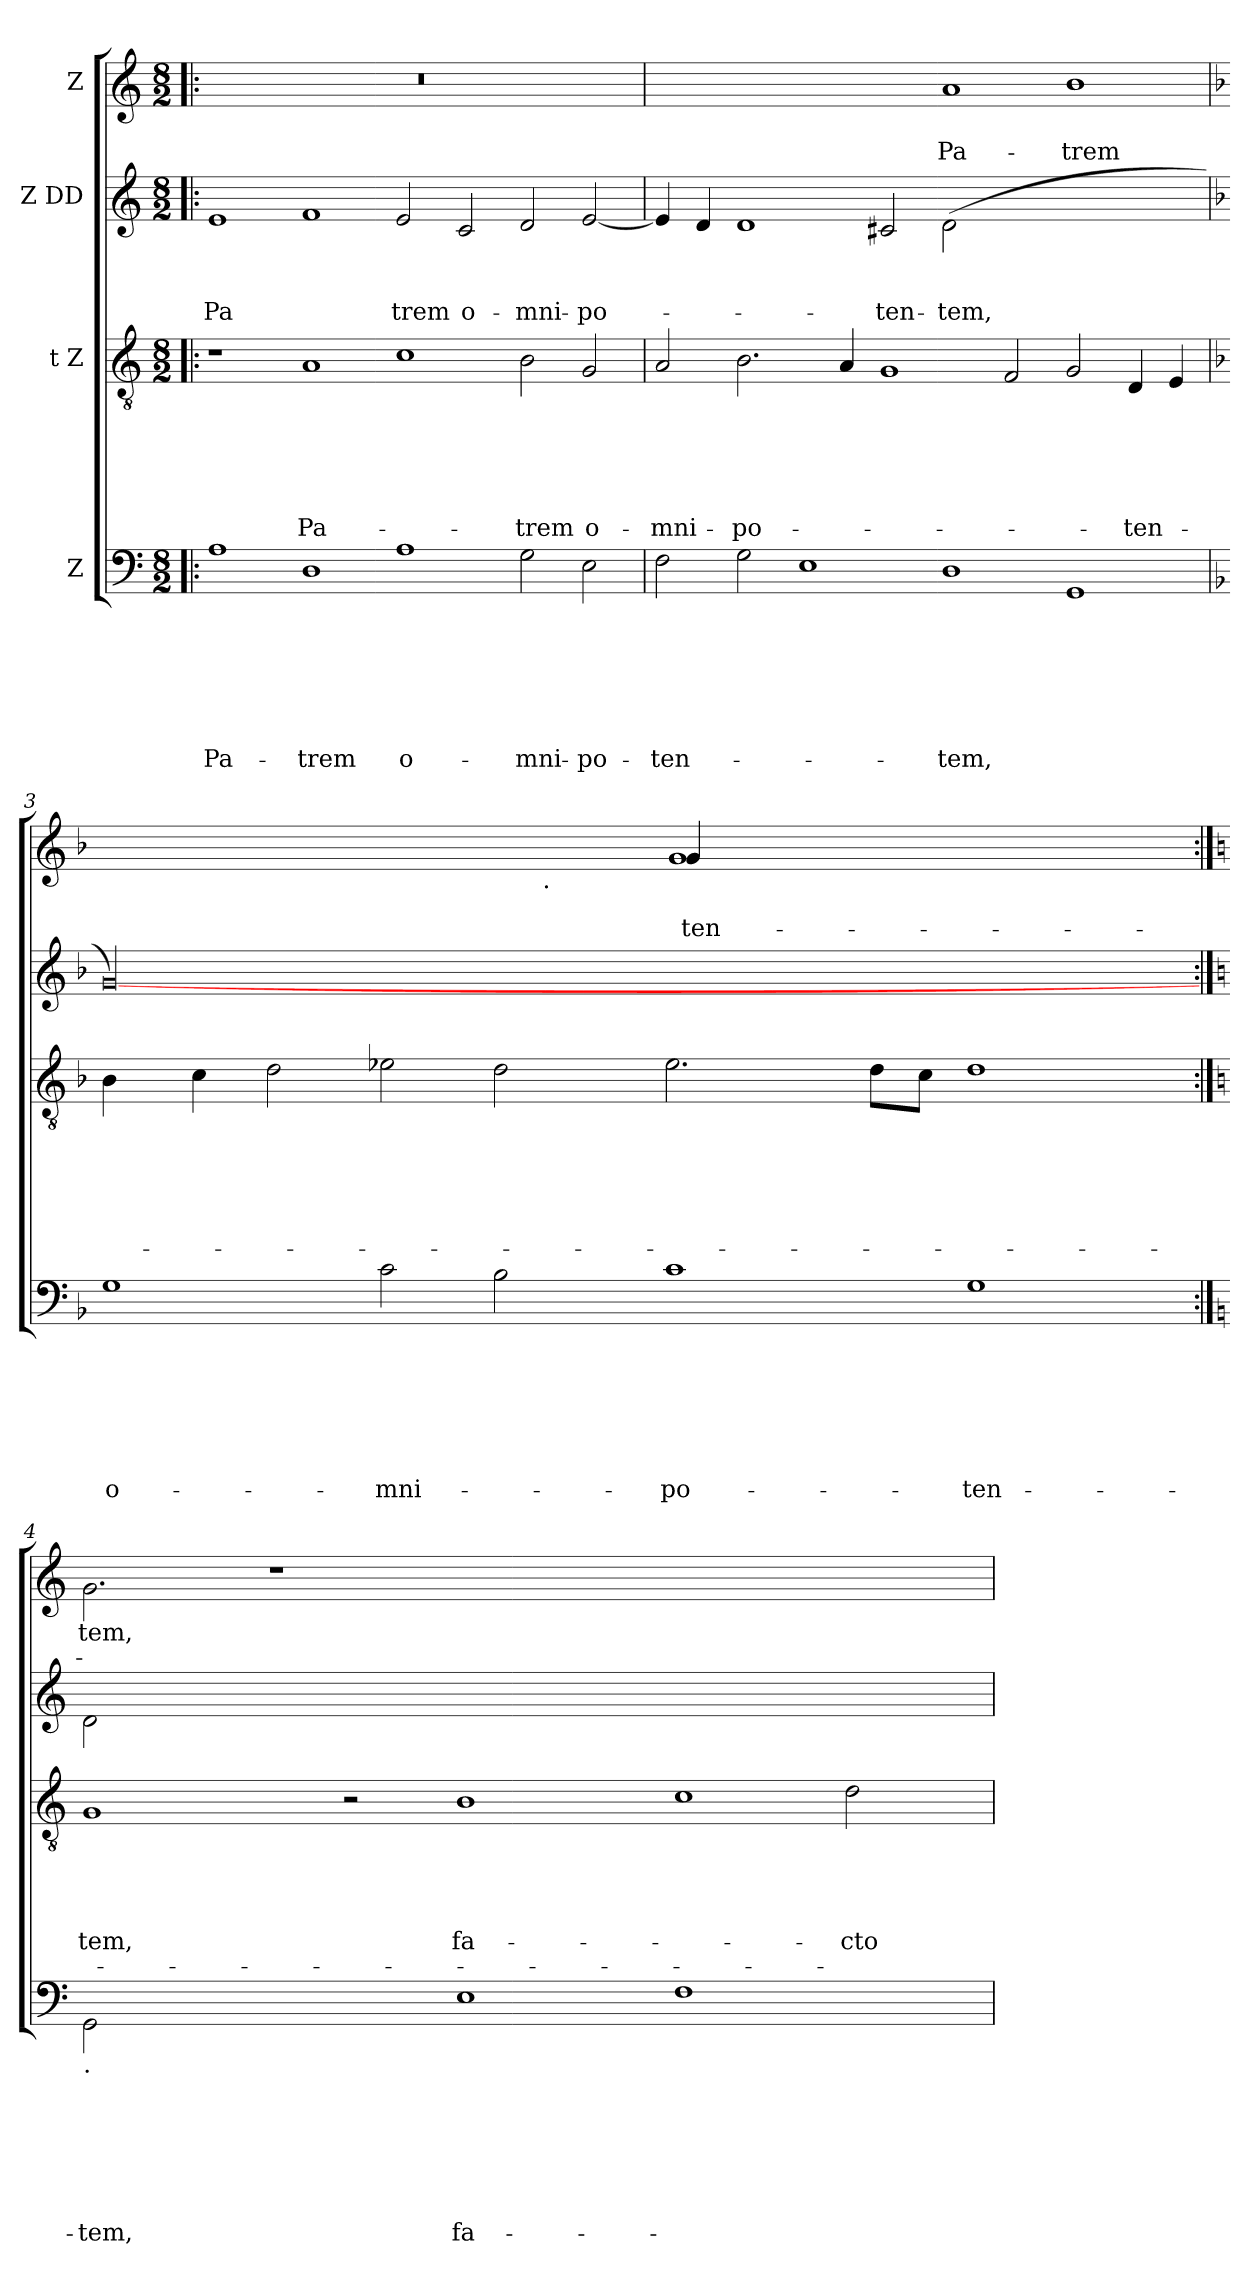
**kern	**text	**text	**text	**text	**text	**text	**text	**kern	**text	**text	**text	**text	**text	**text	**kern	**text	**text	**text	**kern	**text	**text
*part4	*part4	*part4	*part4	*part4	*part4	*part4	*part4	*part3	*part3	*part3	*part3	*part3	*part3	*part3	*part2	*part2	*part2	*part2	*part1	*part1	*part1
*staff4	*staff4	*staff4	*staff4	*staff4	*staff4	*staff4	*staff4	*staff3	*staff3	*staff3	*staff3	*staff3	*staff3	*staff3	*staff2	*staff2	*staff2	*staff2	*staff1	*staff1	*staff1
*I"Z	*	*	*	*	*	*	*	*I"t Z	*	*	*	*	*	*	*I"Z DD	*	*	*	*I"Z	*	*
*clefF4	*	*	*	*	*	*	*	*clefGv2	*	*	*	*	*	*	*clefG2	*	*	*	*clefG2	*	*
*k[]	*	*	*	*	*	*	*	*k[]	*	*	*	*	*	*	*k[]	*	*	*	*k[]	*	*
*C:	*	*	*	*	*	*	*	*C:	*	*	*	*	*	*	*C:	*	*	*	*C:	*	*
*M8/2	*	*	*	*	*	*	*	*M8/2	*	*	*	*	*	*	*M8/2	*	*	*	*M8/2	*	*
=1!|:	=1!|:	=1!|:	=1!|:	=1!|:	=1!|:	=1!|:	=1!|:	=1!|:	=1!|:	=1!|:	=1!|:	=1!|:	=1!|:	=1!|:	=1!|:	=1!|:	=1!|:	=1!|:	=1!|:	=1!|:	=1!|:
!	!	!	!	!	!	!	!LO:LY:b	!	!	!	!	!	!	!	!	!	!	!LO:LY:b	!	!	!
1A	.	.	.	.	.	.	Pa-	1r	.	.	.	.	.	.	1e	.	.	Pa	00r	.	.
!	!	!	!	!	!	!	!LO:LY:b	!	!	!	!	!	!	!LO:LY:b:rj	!	!	!	!	!	!	!
1D	.	.	.	.	.	.	-trem	1A	.	.	.	.	.	Pa-	1f	.	.	.	.	.	.
!	!	!	!	!	!	!	!LO:LY:b:rj	!	!	!	!	!	!	!	!	!	!	!LO:LY:b	!	!	!
1A	.	.	.	.	.	.	o-	1c	.	.	.	.	.	.	2e/	.	.	trem	.	.	.
!	!	!	!	!	!	!	!	!	!	!	!	!	!	!	!	!	!	!LO:LY:b	!	!	!
.	.	.	.	.	.	.	.	.	.	.	.	.	.	.	2c/	.	.	o-	.	.	.
!	!	!	!	!	!	!	!LO:LY:b	!	!	!	!	!	!	!LO:LY:b	!	!	!	!LO:LY:b	!	!	!
2G\	.	.	.	.	.	.	-mni-	2B\	.	.	.	.	.	-trem	2d/	.	.	-mni-	.	.	.
!	!	!	!	!	!	!	!LO:LY:b	!	!	!	!	!	!	!LO:LY:b	!	!	!	!LO:LY:b	!	!	!
2E\	.	.	.	.	.	.	-po-	2G/	.	.	.	.	.	o-	[<2e/	.	.	-po-	.	.	.
=2	=2	=2	=2	=2	=2	=2	=2	=2	=2	=2	=2	=2	=2	=2	=2	=2	=2	=2	=2	=2	=2
!	!	!	!	!	!	!	!LO:LY:b	!	!	!	!	!	!	!LO:LY:b	!	!	!	!	!	!	!
2F\	.	.	.	.	.	.	-ten-	2A/	.	.	.	.	.	-mni-	4e/]	.	.	.	0ryy	.	.
.	.	.	.	.	.	.	.	.	.	.	.	.	.	.	4d/	.	.	.	.	.	.
!	!	!	!	!	!	!	!	!	!	!	!	!	!	!LO:LY:b	!	!	!	!	!	!	!
2G\	.	.	.	.	.	.	.	2.B\	.	.	.	.	.	-po-	1d	.	.	.	.	.	.
1E	.	.	.	.	.	.	.	.	.	.	.	.	.	.	.	.	.	.	.	.	.
.	.	.	.	.	.	.	.	4A/	.	.	.	.	.	.	.	.	.	.	.	.	.
!	!	!	!	!	!	!	!	!	!	!	!	!	!	!	!	!	!	!LO:LY:b	!	!	!
.	.	.	.	.	.	.	.	1G	.	.	.	.	.	.	2c#/	.	.	-ten-	.	.	.
!	!	!	!	!	!	!	!LO:LY:b	!	!	!	!	!	!	!	!	!	!	!LO:LY:b	!	!	!LO:LY:b:rj
1D	.	.	.	.	.	.	-tem,	.	.	.	.	.	.	.	(<2d\	.	.	-tem,	1a	.	Pa-
.	.	.	.	.	.	.	.	2F/	.	.	.	.	.	.	1.ryy	.	.	.	.	.	.
!	!	!	!	!	!	!	!	!	!	!	!	!	!	!	!	!	!	!	!	!	!LO:LY:b
1GG	.	.	.	.	.	.	.	2G/	.	.	.	.	.	.	.	.	.	.	1b	.	-trem
!	!	!	!	!	!	!	!	!	!	!	!	!	!	!LO:LY:b	!	!	!	!	!	!	!
.	.	.	.	.	.	.	.	4D/	.	.	.	.	.	-ten-	.	.	.	.	.	.	.
.	.	.	.	.	.	.	.	4E/	.	.	.	.	.	.	.	.	.	.	.	.	.
=3	=3	=3	=3	=3	=3	=3	=3	=3	=3	=3	=3	=3	=3	=3	=3	=3	=3	=3	=3	=3	=3
*k[b-]	*	*	*	*	*	*	*	*k[b-]	*	*	*	*	*	*	*k[b-]	*	*	*	*k[b-]	*	*
*F:	*	*	*	*	*	*	*	*F:	*	*	*	*	*	*	*F:	*	*	*	*F:	*	*
!	!	!	!	!	!	!	!LO:LY:b	!	!	!	!	!	!	!	!	!	!	!	!	!	!
*	*	*	*	*	*	*	*	*	*	*	*	*	*	*	*	*	*	*	*^	*	*
1G	.	.	.	.	.	.	o-	4B-\	.	.	.	.	.	.	[<00g)	.	.	.	1ryy	32ryy	.	.
.	.	.	.	.	.	.	.	.	.	.	.	.	.	.	.	.	.	.	.	0ryy	.	.
.	.	.	.	.	.	.	.	4c\	.	.	.	.	.	.	.	.	.	.	.	.	.	.
.	.	.	.	.	.	.	.	2d\	.	.	.	.	.	.	.	.	.	.	.	.	.	.
!	!	!	!	!	!	!	!LO:LY:b	!	!	!	!	!	!	!	!	!	!	!	!	!	!	!
2c\	.	.	.	.	.	.	-mni-	2e-\	.	.	.	.	.	.	.	.	.	.	2ryy	.	.	.
2B-\	.	.	.	.	.	.	.	2d\	.	.	.	.	.	.	.	.	.	.	8ryy	.	.	.
!	!	!	!	!	!	!	!	!	!	!	!	!	!	!	!	!	!	!	!LO:TX:b:t=.	!	!	!
.	.	.	.	.	.	.	.	.	.	.	.	.	.	.	.	.	.	.	4ryy	.	.	.
.	.	.	.	.	.	.	.	.	.	.	.	.	.	.	.	.	.	.	8ryy	.	.	.
!	!	!	!	!	!	!	!LO:LY:b	!	!	!	!	!	!	!	!	!	!	!	!	!	!	!
1c	.	.	.	.	.	.	-po-	2.e-\	.	.	.	.	.	.	.	.	.	.	32ryy	.	.	.
!	!	!	!	!	!	!	!	!	!	!	!	!	!	!	!	!	!	!	!	!	!	!LO:LY:b:rj
!	!	!	!	!	!	!	!	!	!	!	!	!	!	!	!	!	!	!	!	!	!	!LO:LY:b
.	.	.	.	.	.	.	.	.	.	.	.	.	.	.	.	.	.	.	4g/	1g	.	-ten-
.	.	.	.	.	.	.	.	.	.	.	.	.	.	.	.	.	.	.	32%31ryy	.	.	.
.	.	.	.	.	.	.	.	8d\L	.	.	.	.	.	.	.	.	.	.	.	.	.	.
.	.	.	.	.	.	.	.	8c\J	.	.	.	.	.	.	.	.	.	.	.	.	.	.
!	!	!	!	!	!	!	!LO:LY:b	!	!	!	!	!	!	!	!	!	!	!	!	!	!	!
1G	.	.	.	.	.	.	-ten-	1d	.	.	.	.	.	.	.	.	.	.	.	.	.	.
.	.	.	.	.	.	.	.	.	.	.	.	.	.	.	.	.	.	.	.	32%31ryy	.	.
.	.	.	.	.	.	.	.	.	.	.	.	.	.	.	.	.	.	.	2.ryy	.	.	.
*	*	*	*	*	*	*	*	*	*	*	*	*	*	*	*	*	*	*	*v	*v	*	*
!!LO:LB:g=z
=4:|!	=4:|!	=4:|!	=4:|!	=4:|!	=4:|!	=4:|!	=4:|!	=4:|!	=4:|!	=4:|!	=4:|!	=4:|!	=4:|!	=4:|!	=4:|!	=4:|!	=4:|!	=4:|!	=4:|!	=4:|!	=4:|!
*k[]	*	*	*	*	*	*	*	*k[]	*	*	*	*	*	*	*k[]	*	*	*	*k[]	*	*
*C:	*	*	*	*	*	*	*	*C:	*	*	*	*	*	*	*C:	*	*	*	*C:	*	*
!LO:TX:b:t=.	!	!	!	!	!	!	!	!	!	!	!	!	!	!	!	!	!	!	!	!	!
!	!	!	!	!	!	!	!LO:LY:b	!	!	!	!	!	!LO:LY:b	!	!	!	!	!	!	!LO:LY:b	!
2GG\	.	.	.	.	.	.	-tem,	1G	.	.	.	.	tem,	.	2d\	.	.	.	2.g\	tem,	.
1ryy	.	.	.	.	.	.	.	.	.	.	.	.	.	.	2%7ryy	.	.	.	.	.	.
.	.	.	.	.	.	.	.	.	.	.	.	.	.	.	.	.	.	.	1r	.	.
.	.	.	.	.	.	.	.	2r	.	.	.	.	.	.	.	.	.	.	.	.	.
!	!	!	!	!	!	!	!LO:LY:b	!	!	!	!	!	!LO:LY:b	!	!	!	!	!	!	!	!
1E	.	.	.	.	.	.	fa-	1B	.	.	.	.	fa-	.	.	.	.	.	.	.	.
.	.	.	.	.	.	.	.	.	.	.	.	.	.	.	.	.	.	.	0ryy	.	.
1F	.	.	.	.	.	.	.	1c	.	.	.	.	.	.	.	.	.	.	.	.	.
!	!	!	!	!	!	!	!	!	!	!	!	!	!LO:LY:b	!	!	!	!	!	!	!	!
2ryy	.	.	.	.	.	.	.	2d\	.	.	.	.	-cto-	.	.	.	.	.	.	.	.
.	.	.	.	.	.	.	.	.	.	.	.	.	.	.	.	.	.	.	4ryy	.	.
=	=	=	=	=	=	=	=	=	=	=	=	=	=	=	=	=	=	=	=	=	=
*-	*-	*-	*-	*-	*-	*-	*-	*-	*-	*-	*-	*-	*-	*-	*-	*-	*-	*-	*-	*-	*-
